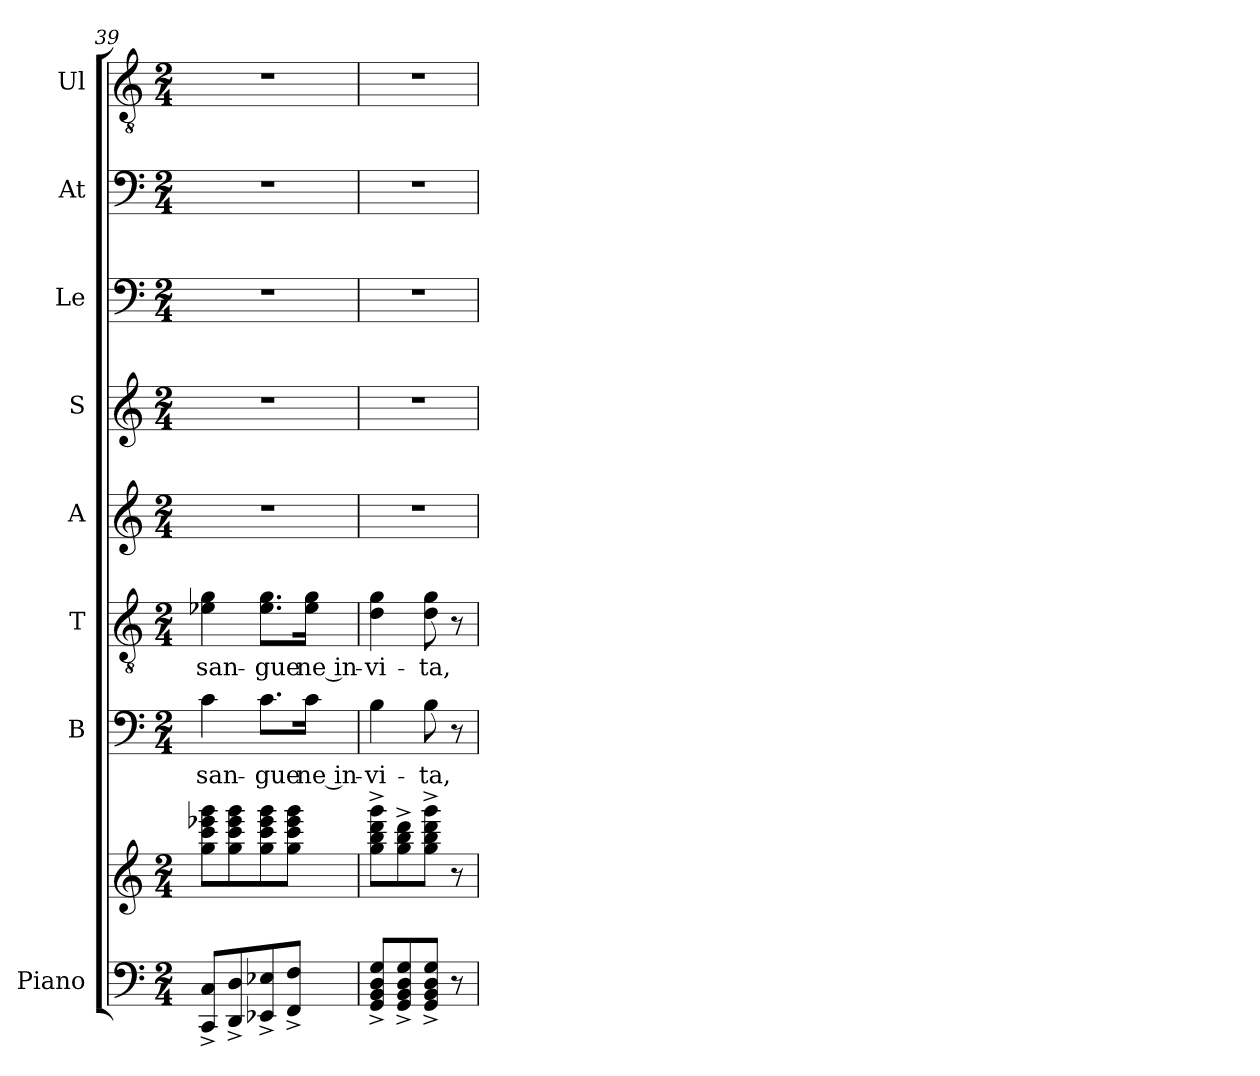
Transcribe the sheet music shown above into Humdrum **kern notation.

**kern	**kern	**kern	**text	**kern	**text	**kern	**kern	**kern	**kern	**kern
*part8	*part8	*part7	*part7	*part6	*part6	*part5	*part4	*part3	*part2	*part1
*staff9	*staff8	*staff7	*staff7	*staff6	*staff6	*staff5	*staff4	*staff3	*staff2	*staff1
*I"Piano	*	*I"B	*	*I"T	*	*I"A	*I"S	*I"Le	*I"At	*I"Ul
*I'Pno	*	*I'B	*	*I'T	*	*I'A	*I'S	*I'Le	*I'At	*I'Ul
!!LO:LB:g=z
*clefF4	*clefG2	*clefF4	*	*clefGv2	*	*clefG2	*clefG2	*clefF4	*clefF4	*clefGv2
*k[]	*k[]	*k[]	*	*k[]	*	*k[]	*k[]	*k[]	*k[]	*k[]
*M2/4	*M2/4	*M2/4	*	*M2/4	*	*M2/4	*M2/4	*M2/4	*M2/4	*M2/4
=39	=39	=39	=39	=39	=39	=39	=39	=39	=39	=39
!	!	!	!LO:LY:b	!	!LO:LY:b	!	!	!	!	!
8CC/^ 8C/^L	8gg\ 8ccc\ 8eee-X\ 8ggg\L	4c\	san-	4e-X!\ 4g\	san-	2r	2r	2r	2r	2r
8DD/^ 8D/^	8gg\ 8ccc\ 8eee-\ 8ggg\	.	.	.	.	.	.	.	.	.
!	!	!	!LO:LY:b	!	!LO:LY:b	!	!	!	!	!
8EE-X/^ 8E-X/^	8gg\ 8ccc\ 8eee-\ 8ggg\	8.c\L	-gue	8.e-!\ 8.g\L	-gue	.	.	.	.	.
8FF/^ 8F/^J	8gg\ 8ccc\ 8eee-\ 8ggg\J	.	.	.	.	.	.	.	.	.
!	!	!	!LO:LY:b	!	!LO:LY:b	!	!	!	!	!
.	.	16c\Jk	ne in-	16e-!\ 16g\Jk	ne in-	.	.	.	.	.
=40	=40	=40	=40	=40	=40	=40	=40	=40	=40	=40
!	!	!	!LO:LY:b	!	!LO:LY:b	!	!	!	!	!
8GG/^ 8BB/^ 8D/^ 8G/^L	8gg\^ 8bb\^ 8ddd\^ 8ggg\^L	4B\	-vi-	4d!\ 4g\	-vi-	2r	2r	2r	2r	2r
8GG/^ 8BB/^ 8D/^ 8G/^	8gg\^ 8bb\^ 8ddd\^	.	.	.	.	.	.	.	.	.
!	!	!	!LO:LY:b	!	!LO:LY:b	!	!	!	!	!
8GG/^ 8BB/^ 8D/^ 8G/^J	8gg\^ 8bb\^ 8ddd\^ 8ggg\^J	8B\	-ta,	8d!\ 8g\	-ta,	.	.	.	.	.
8r	8r	8r	.	8r	.	.	.	.	.	.
=	=	=	=	=	=	=	=	=	=	=
*-	*-	*-	*-	*-	*-	*-	*-	*-	*-	*-
